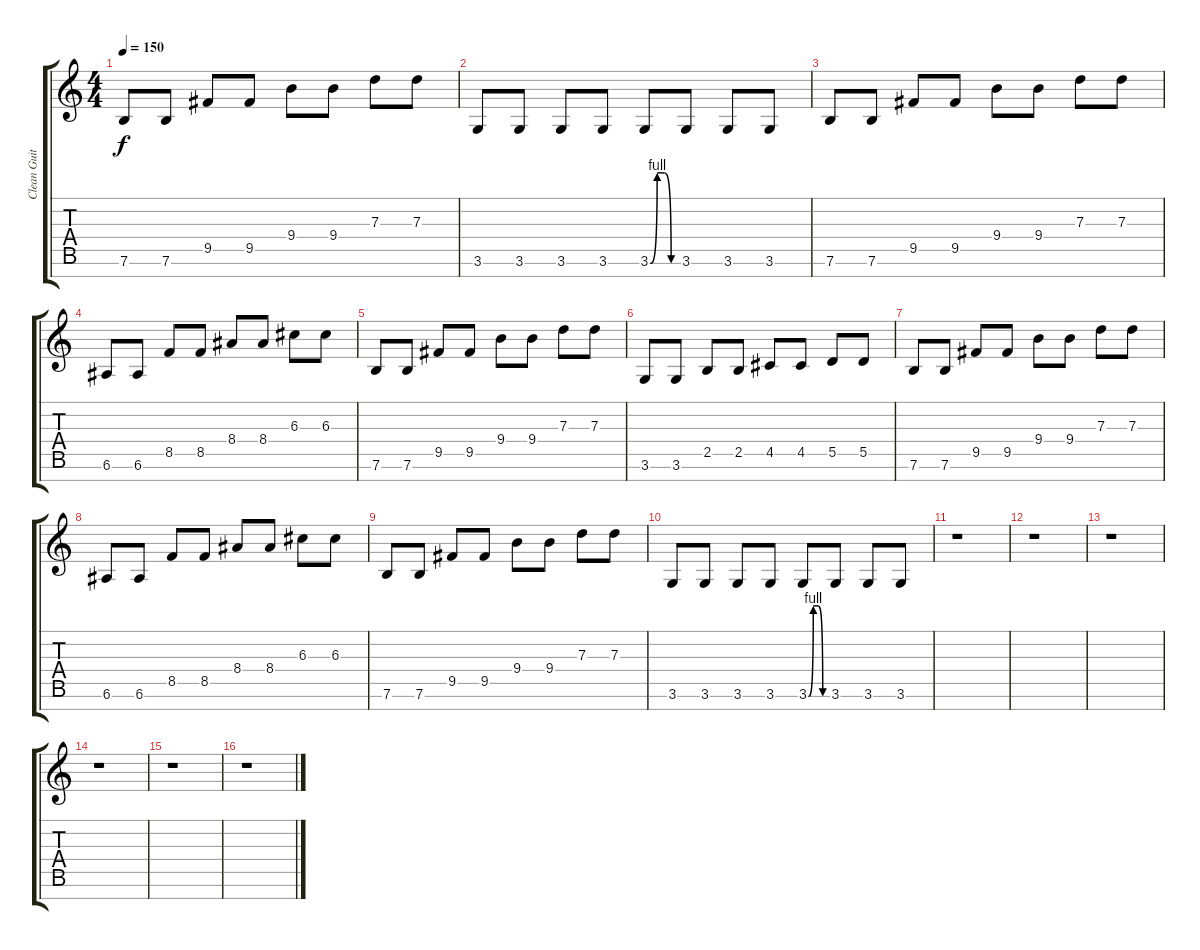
\track ("Clean Guitar" "Clean Guit") {instrument acousticguitarsteel}
\staff {score tabs}
\tuning (E4 B3 G3 D3 A2 E2 B1) {hide}
\ts (4 4)
\tempo 150
\clef g2
\ks c
7.6.8{dy f} 7.6.8 9.5.8 9.5.8 9.4.8 9.4.8 7.3.8 7.3.8 |
3.6.8 3.6.8 3.6.8 3.6.8 3.6{be (custom 0 0 15 4 30 4 45 0 60 0)}.8 3.6.8 3.6.8 3.6.8 |
7.6.8 7.6.8 9.5.8 9.5.8 9.4.8 9.4.8 7.3.8 7.3.8 |
6.6.8 6.6.8 8.5.8 8.5.8 8.4.8 8.4.8 6.3.8 6.3.8 |
7.6.8 7.6.8 9.5.8 9.5.8 9.4.8 9.4.8 7.3.8 7.3.8 |
3.6.8 3.6.8 2.5.8 2.5.8 4.5.8 4.5.8 5.5.8 5.5.8 |
7.6.8 7.6.8 9.5.8 9.5.8 9.4.8 9.4.8 7.3.8 7.3.8 |
6.6.8 6.6.8 8.5.8 8.5.8 8.4.8 8.4.8 6.3.8 6.3.8 |
7.6.8 7.6.8 9.5.8 9.5.8 9.4.8 9.4.8 7.3.8 7.3.8 |
3.6.8 3.6.8 3.6.8 3.6.8 3.6{be (custom 0 0 15 4 30 4 45 0 60 0)}.8 3.6.8 3.6.8 3.6.8 |
r.1 |
r.1 |
r.1 |
r.1 |
r.1 |
r.1
